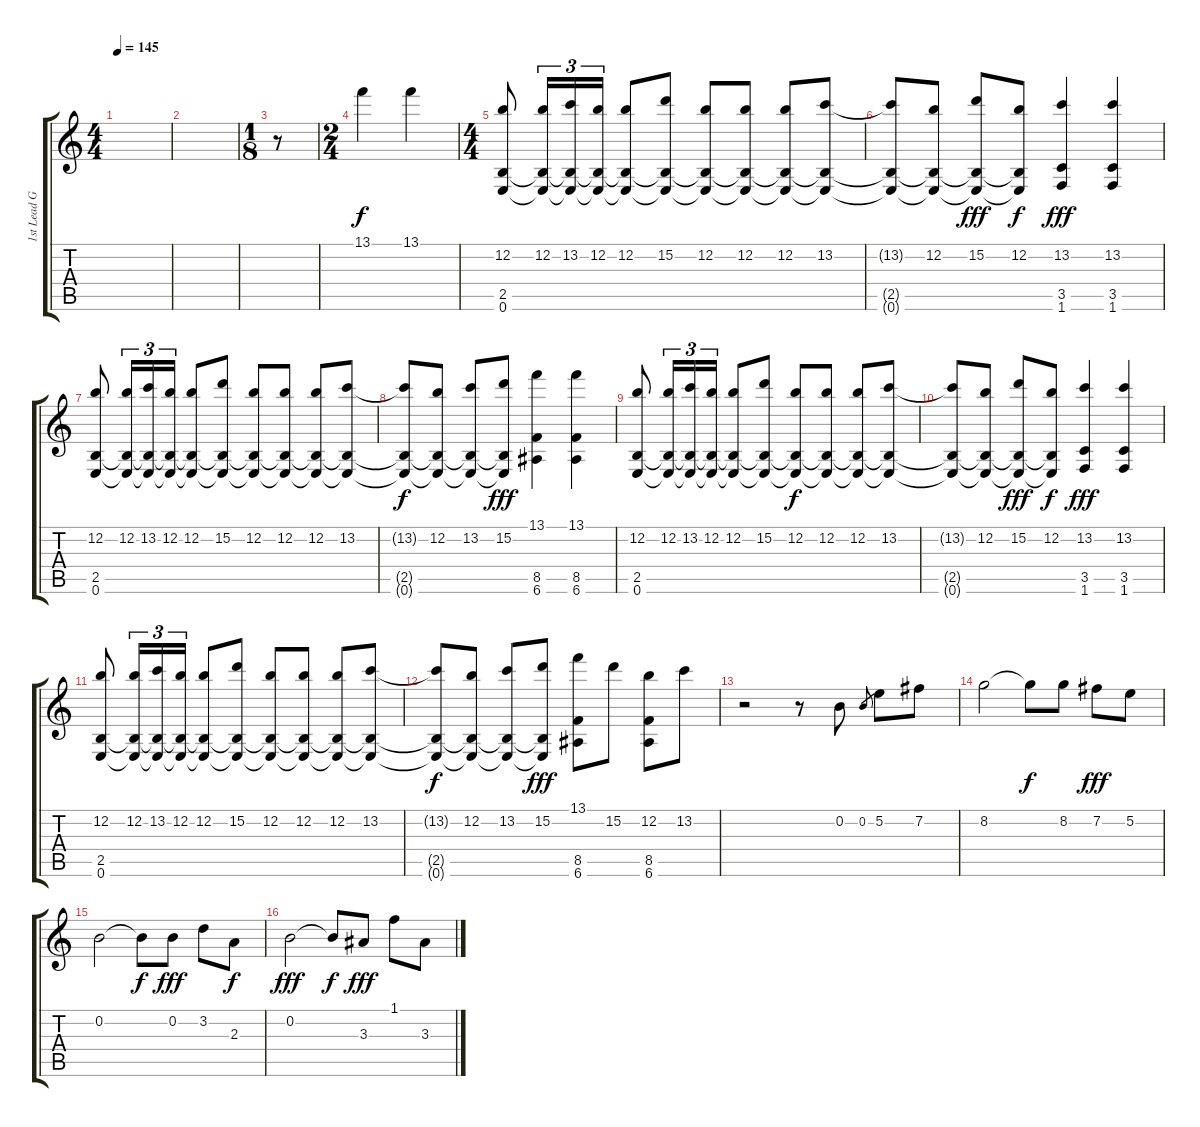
\track ("1st Lead Guitar" "1st Lead G") {instrument distortionguitar}
\staff {score tabs}
\tuning (E4 B3 G3 D3 A2 E2) {hide}
\ts (4 4)
\tempo 145
\clef g2
\ks c
|
|
\ts (1 8)
r.8 |
\ts (2 4)
13.1.4 13.1.4 |
\ts (4 4)
(12.2 2.5 0.6).8{instrument distortionguitar} (12.2 2.5{t} 0.6{t}).16{tu (3 2)} (13.2 2.5{t} 0.6{t}).16{tu (3 2)} (12.2 2.5{t} 0.6{t}).16{tu (3 2)} (12.2 2.5{t} 0.6{t}).8 (15.2 2.5{t} 0.6{t}).8 (12.2 2.5{t} 0.6{t}).8{dy f} (12.2 2.5{t} 0.6{t}).8 (12.2 2.5{t} 0.6{t}).8 (13.2 2.5{t} 0.6{t}).8 |
(13.2{t} 2.5{t} 0.6{t}).8 (12.2 2.5{t} 0.6{t}).8 (15.2 2.5{t} 0.6{t}).8{dy fff} (12.2 2.5{t} 0.6{t}).8{dy f} (13.2 3.5 1.6).4{dy fff} (13.2 3.5 1.6).4 |
(12.2 2.5 0.6).8 (12.2 2.5{t} 0.6{t}).16{tu (3 2)} (13.2 2.5{t} 0.6{t}).16{tu (3 2)} (12.2 2.5{t} 0.6{t}).16{tu (3 2)} (12.2 2.5{t} 0.6{t}).8 (15.2 2.5{t} 0.6{t}).8 (12.2 2.5{t} 0.6{t}).8 (12.2 2.5{t} 0.6{t}).8 (12.2 2.5{t} 0.6{t}).8 (13.2 2.5{t} 0.6{t}).8 |
(13.2{t} 2.5{t} 0.6{t}).8{dy f} (12.2 2.5{t} 0.6{t}).8 (13.2 2.5{t} 0.6{t}).8 (15.2 2.5{t} 0.6{t}).8{dy fff} (13.1 8.5 6.6).4 (13.1 8.5 6.6).4 |
(12.2 2.5 0.6).8 (12.2 2.5{t} 0.6{t}).16{tu (3 2)} (13.2 2.5{t} 0.6{t}).16{tu (3 2)} (12.2 2.5{t} 0.6{t}).16{tu (3 2)} (12.2 2.5{t} 0.6{t}).8 (15.2 2.5{t} 0.6{t}).8 (12.2 2.5{t} 0.6{t}).8{dy f} (12.2 2.5{t} 0.6{t}).8 (12.2 2.5{t} 0.6{t}).8 (13.2 2.5{t} 0.6{t}).8 |
(13.2{t} 2.5{t} 0.6{t}).8 (12.2 2.5{t} 0.6{t}).8 (15.2 2.5{t} 0.6{t}).8{dy fff} (12.2 2.5{t} 0.6{t}).8{dy f} (13.2 3.5 1.6).4{dy fff} (13.2 3.5 1.6).4 |
(12.2 2.5 0.6).8 (12.2 2.5{t} 0.6{t}).16{tu (3 2)} (13.2 2.5{t} 0.6{t}).16{tu (3 2)} (12.2 2.5{t} 0.6{t}).16{tu (3 2)} (12.2 2.5{t} 0.6{t}).8 (15.2 2.5{t} 0.6{t}).8 (12.2 2.5{t} 0.6{t}).8 (12.2 2.5{t} 0.6{t}).8 (12.2 2.5{t} 0.6{t}).8 (13.2 2.5{t} 0.6{t}).8 |
(13.2{t} 2.5{t} 0.6{t}).8{dy f} (12.2 2.5{t} 0.6{t}).8 (13.2 2.5{t} 0.6{t}).8 (15.2 2.5{t} 0.6{t}).8{dy fff} (13.1 8.5 6.6).8 15.2.8 (12.2 8.5 6.6).8 13.2.8 |
r.2 r.8 0.2.8{balance 12} 0.2.8{gr} 5.2.8 7.2.8 |
8.2.2 8.2{t}.8{dy f} 8.2.8 7.2.8{dy fff} 5.2.8 |
0.2.2 0.2{t}.8{dy f} 0.2.8{dy fff} 3.2.8 2.3.8{dy f} |
0.2.2{dy fff} 0.2{t}.8{dy f} 3.3.8{dy fff} 1.1.8 3.3.8
